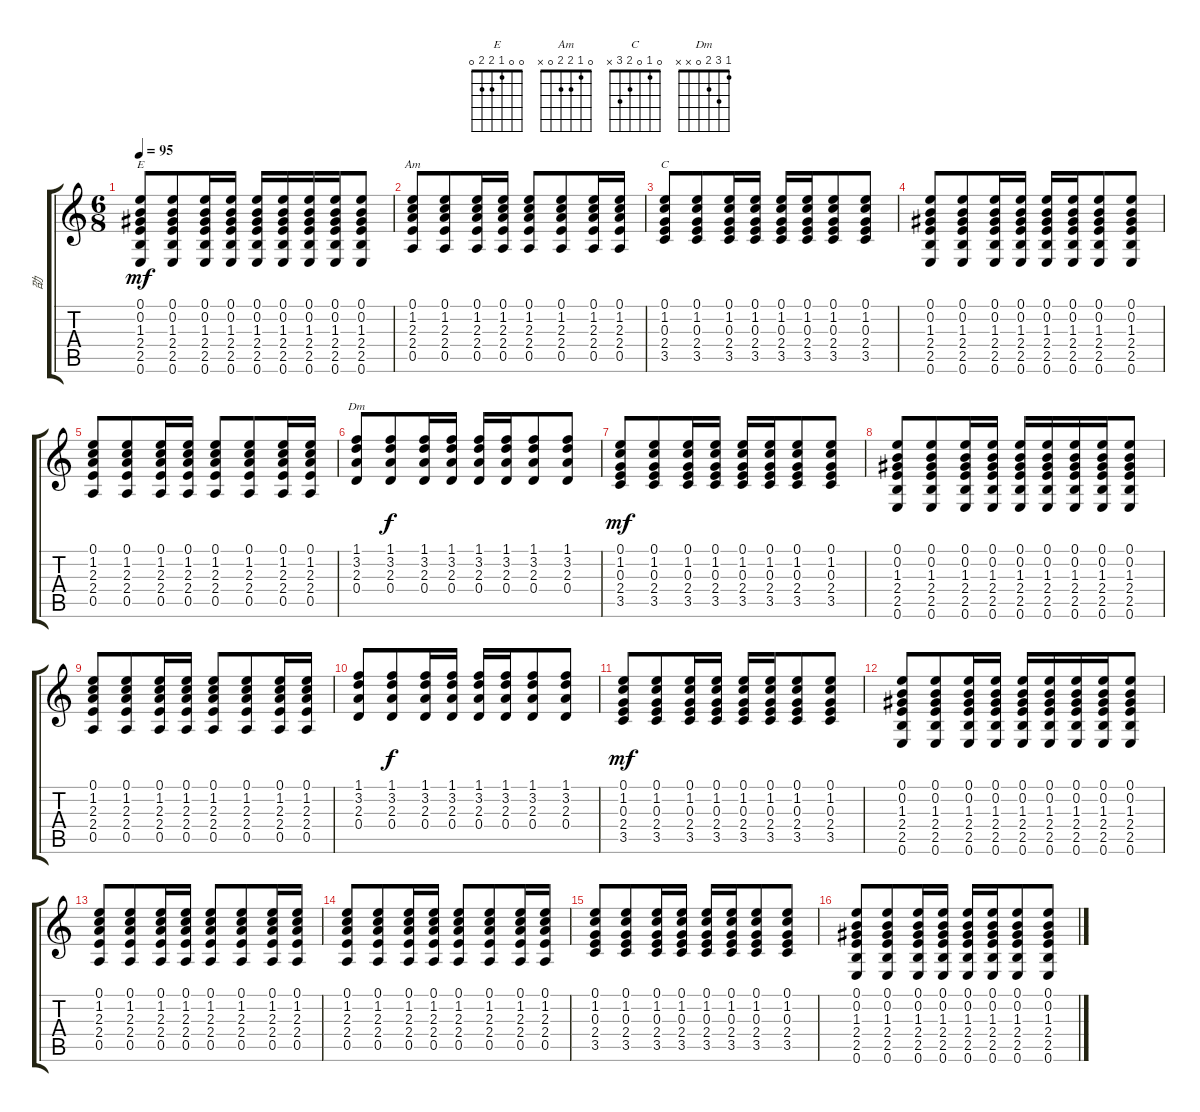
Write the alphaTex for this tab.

\track ("劭" "劭") {instrument acousticguitarsteel}
\staff {score tabs}
\tuning (E4 B3 G3 D3 A2 E2) {hide}
\chord ("E" 0 0 1 2 2 0)
\chord ("Am" 0 1 2 2 0 x)
\chord ("C" 0 1 0 2 3 x)
\chord ("Dm" 1 3 2 0 x x)
\ts (6 8)
\tempo 95
\clef g2
\ks c
(0.1 0.2 1.3 2.4 2.5 0.6).8{ch "E" dy mf} (0.1 0.2 1.3 2.4 2.5 0.6).8 (0.1 0.2 1.3 2.4 2.5 0.6).16 (0.1 0.2 1.3 2.4 2.5 0.6).16 (0.1 0.2 1.3 2.4 2.5 0.6).16 (0.1 0.2 1.3 2.4 2.5 0.6).16 (0.1 0.2 1.3 2.4 2.5 0.6).16 (0.1 0.2 1.3 2.4 2.5 0.6).16 (0.1 0.2 1.3 2.4 2.5 0.6).8 |
(0.1 1.2 2.3 2.4 0.5).8{ch "Am"} (0.1 1.2 2.3 2.4 0.5).8 (0.1 1.2 2.3 2.4 0.5).16 (0.1 1.2 2.3 2.4 0.5).16 (0.1 1.2 2.3 2.4 0.5).8 (0.1 1.2 2.3 2.4 0.5).8 (0.1 1.2 2.3 2.4 0.5).16 (0.1 1.2 2.3 2.4 0.5).16 |
(0.1 1.2 0.3 2.4 3.5).8{ch "C"} (0.1 1.2 0.3 2.4 3.5).8 (0.1 1.2 0.3 2.4 3.5).16 (0.1 1.2 0.3 2.4 3.5).16 (0.1 1.2 0.3 2.4 3.5).16 (0.1 1.2 0.3 2.4 3.5).16 (0.1 1.2 0.3 2.4 3.5).8 (0.1 1.2 0.3 2.4 3.5).8 |
(0.1 0.2 1.3 2.4 2.5 0.6).8 (0.1 0.2 1.3 2.4 2.5 0.6).8 (0.1 0.2 1.3 2.4 2.5 0.6).16 (0.1 0.2 1.3 2.4 2.5 0.6).16 (0.1 0.2 1.3 2.4 2.5 0.6).16 (0.1 0.2 1.3 2.4 2.5 0.6).16 (0.1 0.2 1.3 2.4 2.5 0.6).8 (0.1 0.2 1.3 2.4 2.5 0.6).8 |
(0.1 1.2 2.3 2.4 0.5).8 (0.1 1.2 2.3 2.4 0.5).8 (0.1 1.2 2.3 2.4 0.5).16 (0.1 1.2 2.3 2.4 0.5).16 (0.1 1.2 2.3 2.4 0.5).8 (0.1 1.2 2.3 2.4 0.5).8 (0.1 1.2 2.3 2.4 0.5).16 (0.1 1.2 2.3 2.4 0.5).16 |
(1.1 3.2 2.3 0.4).8{ch "Dm"} (1.1 3.2 2.3 0.4).8{dy f} (1.1 3.2 2.3 0.4).16 (1.1 3.2 2.3 0.4).16 (1.1 3.2 2.3 0.4).16 (1.1 3.2 2.3 0.4).16 (1.1 3.2 2.3 0.4).8 (1.1 3.2 2.3 0.4).8 |
(0.1 1.2 0.3 2.4 3.5).8{dy mf} (0.1 1.2 0.3 2.4 3.5).8 (0.1 1.2 0.3 2.4 3.5).16 (0.1 1.2 0.3 2.4 3.5).16 (0.1 1.2 0.3 2.4 3.5).16 (0.1 1.2 0.3 2.4 3.5).16 (0.1 1.2 0.3 2.4 3.5).8 (0.1 1.2 0.3 2.4 3.5).8 |
(0.1 0.2 1.3 2.4 2.5 0.6).8 (0.1 0.2 1.3 2.4 2.5 0.6).8 (0.1 0.2 1.3 2.4 2.5 0.6).16 (0.1 0.2 1.3 2.4 2.5 0.6).16 (0.1 0.2 1.3 2.4 2.5 0.6).16 (0.1 0.2 1.3 2.4 2.5 0.6).16 (0.1 0.2 1.3 2.4 2.5 0.6).16 (0.1 0.2 1.3 2.4 2.5 0.6).16 (0.1 0.2 1.3 2.4 2.5 0.6).8 |
(0.1 1.2 2.3 2.4 0.5).8 (0.1 1.2 2.3 2.4 0.5).8 (0.1 1.2 2.3 2.4 0.5).16 (0.1 1.2 2.3 2.4 0.5).16 (0.1 1.2 2.3 2.4 0.5).8 (0.1 1.2 2.3 2.4 0.5).8 (0.1 1.2 2.3 2.4 0.5).16 (0.1 1.2 2.3 2.4 0.5).16 |
(1.1 3.2 2.3 0.4).8 (1.1 3.2 2.3 0.4).8{dy f} (1.1 3.2 2.3 0.4).16 (1.1 3.2 2.3 0.4).16 (1.1 3.2 2.3 0.4).16 (1.1 3.2 2.3 0.4).16 (1.1 3.2 2.3 0.4).8 (1.1 3.2 2.3 0.4).8 |
(0.1 1.2 0.3 2.4 3.5).8{dy mf} (0.1 1.2 0.3 2.4 3.5).8 (0.1 1.2 0.3 2.4 3.5).16 (0.1 1.2 0.3 2.4 3.5).16 (0.1 1.2 0.3 2.4 3.5).16 (0.1 1.2 0.3 2.4 3.5).16 (0.1 1.2 0.3 2.4 3.5).8 (0.1 1.2 0.3 2.4 3.5).8 |
(0.1 0.2 1.3 2.4 2.5 0.6).8 (0.1 0.2 1.3 2.4 2.5 0.6).8 (0.1 0.2 1.3 2.4 2.5 0.6).16 (0.1 0.2 1.3 2.4 2.5 0.6).16 (0.1 0.2 1.3 2.4 2.5 0.6).16 (0.1 0.2 1.3 2.4 2.5 0.6).16 (0.1 0.2 1.3 2.4 2.5 0.6).16 (0.1 0.2 1.3 2.4 2.5 0.6).16 (0.1 0.2 1.3 2.4 2.5 0.6).8 |
(0.1 1.2 2.3 2.4 0.5).8 (0.1 1.2 2.3 2.4 0.5).8 (0.1 1.2 2.3 2.4 0.5).16 (0.1 1.2 2.3 2.4 0.5).16 (0.1 1.2 2.3 2.4 0.5).8 (0.1 1.2 2.3 2.4 0.5).8 (0.1 1.2 2.3 2.4 0.5).16 (0.1 1.2 2.3 2.4 0.5).16 |
(0.1 1.2 2.3 2.4 0.5).8 (0.1 1.2 2.3 2.4 0.5).8 (0.1 1.2 2.3 2.4 0.5).16 (0.1 1.2 2.3 2.4 0.5).16 (0.1 1.2 2.3 2.4 0.5).8 (0.1 1.2 2.3 2.4 0.5).8 (0.1 1.2 2.3 2.4 0.5).16 (0.1 1.2 2.3 2.4 0.5).16 |
(0.1 1.2 0.3 2.4 3.5).8 (0.1 1.2 0.3 2.4 3.5).8 (0.1 1.2 0.3 2.4 3.5).16 (0.1 1.2 0.3 2.4 3.5).16 (0.1 1.2 0.3 2.4 3.5).16 (0.1 1.2 0.3 2.4 3.5).16 (0.1 1.2 0.3 2.4 3.5).8 (0.1 1.2 0.3 2.4 3.5).8 |
(0.1 0.2 1.3 2.4 2.5 0.6).8 (0.1 0.2 1.3 2.4 2.5 0.6).8 (0.1 0.2 1.3 2.4 2.5 0.6).16 (0.1 0.2 1.3 2.4 2.5 0.6).16 (0.1 0.2 1.3 2.4 2.5 0.6).16 (0.1 0.2 1.3 2.4 2.5 0.6).16 (0.1 0.2 1.3 2.4 2.5 0.6).8 (0.1 0.2 1.3 2.4 2.5 0.6).8
